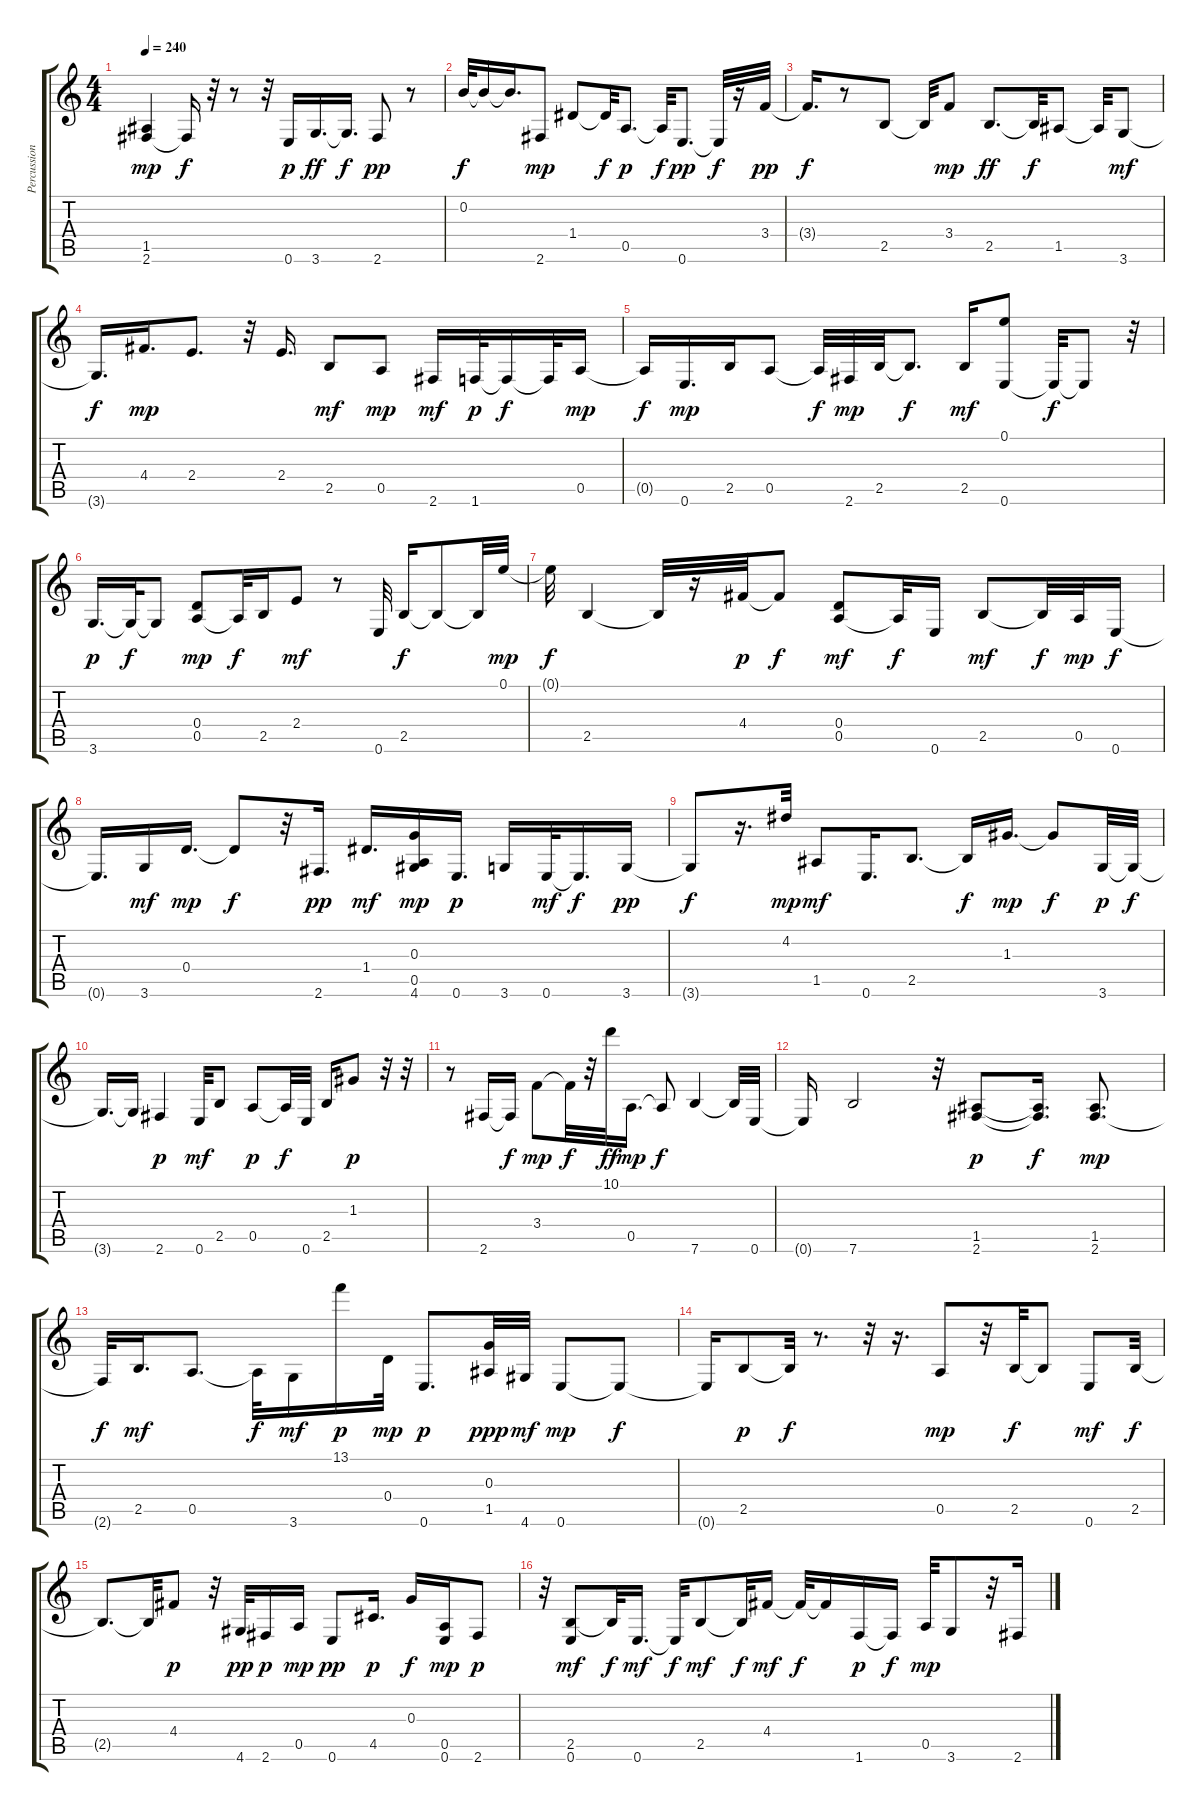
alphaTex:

\track ("Percussions" "Percussion") {instrument acousticguitarsteel}
\staff {score tabs}
\tuning (E4 B3 G3 D3 A2 E2) {hide}
\ts (4 4)
\tempo 240
\clef g2
\ks c
(1.5 2.6).4{dy mp} 2.6{t}.16{dy f} r.32 r.8 r.32 0.6.16{dy p} 3.6.16{d dy ff} 3.6{t}.16{d dy f} 2.6.8{dy pp} r.8 |
0.2.32{dy f} 0.2{t}.16 0.2{t}.16{d} 2.6.8{dy mp} 1.4.8 1.4{t}.32{dy f} 0.5.8{d dy p} 0.5{t}.32{dy f} 0.6.8{d dy pp} 0.6{t}.32{dy f} r.16 3.4.32{dy pp} |
3.4{t}.16{d dy f} r.8 2.5.8 2.5{t}.32 3.4.8{dy mp} 2.5.8{d dy ff} 2.5{t}.32{dy f} 1.5.8 1.5{t}.32 3.6.8{dy mf} |
3.6{t}.16{d dy f} 4.4.16{d dy mp} 2.4.8{d} r.32 2.4.16{d} 2.5.8{dy mf} 0.5.8{dy mp} 2.6.16{dy mf} 1.6.32{dy p} 1.6{t}.16{dy f} 1.6{t}.32 0.5.16{dy mp} |
0.5{t}.16{dy f} 0.6.16{d dy mp} 2.5.16 0.5.8 0.5{t}.32{dy f} 2.6.32{dy mp} 2.5.32 2.5{t}.8{d dy f} 2.5.16{dy mf} (0.1 0.6).8 0.6{t}.32{dy f} 0.6{t}.8 r.32 |
3.6.16{d dy p} 3.6{t}.32{dy f} 3.6{t}.8 (0.4 0.5).8{dy mp} 0.5{t}.32{dy f} 2.5.16 2.4.8{dy mf} r.8 0.6.32 2.5.16{dy f} 2.5{t}.8 2.5{t}.32 0.1.32{dy mp} |
0.1{t}.32{dy f} 2.5.4 2.5{t}.32 r.16 4.4.32{dy p} 4.4{t}.8{dy f} (0.4 0.5).8{dy mf} 0.5{t}.32{dy f} 0.6.16 2.5.8{dy mf} 2.5{t}.32{dy f} 0.5.32{dy mp} 0.6.16{dy f} |
0.6{t}.16{d} 3.6.16{dy mf} 0.4.16{d dy mp} 0.4{t}.8{dy f} r.32 2.6.16{d dy pp} 1.4.16{d dy mf} (0.3 0.5 4.6).16{dy mp} 0.6.16{d dy p} 3.6.16 0.6.32{dy mf} 0.6{t}.16{d dy f} 3.6.16{dy pp} |
3.6{t}.8{dy f} r.16{d} 4.2.32{dy mp} 1.5.8{dy mf} 0.6.16{d} 2.5.8{d} 2.5{t}.16{dy f} 1.3.16{d dy mp} 1.3{t}.8{dy f} 3.6.32{dy p} 3.6{t}.32{dy f} |
3.6{t}.16{d} 3.6{t}.16 2.6.4{dy p} 0.6.32{dy mf} 2.5.8 0.5.8{dy p} 0.5{t}.32{dy f} 0.6.32 2.5.16 1.3.8{dy p} r.32 r.32 |
r.8 2.6.16 2.6{t}.16{dy f} 3.4.8{dy mp} 3.4{t}.32{dy f} r.32 10.1.32{dy ff} 0.5.16{d dy mp} 0.5{t}.8{dy f} 7.6.4 7.6{t}.32 0.6.32 |
0.6{t}.16 7.6.2 r.32 (1.5 2.6).8{dy p} (1.5{t} 2.6{t}).16{d dy f} (1.5 2.6).8{d dy mp} |
2.6{t}.32{dy f} 2.5.16{d dy mf} 0.5.8{d} 0.5{t}.32{dy f} 3.6.16{dy mf} 13.1.16{dy p} 0.4.32{dy mp} 0.6.8{d dy p} (0.3 1.5).32{dy ppp} 4.6.32{dy mf} 0.6.8{dy mp} 0.6{t}.8{dy f} |
0.6{t}.16 2.5.8{dy p} 2.5{t}.32{dy f} r.8{d} r.32 r.16{d} 0.5.8{dy mp} r.32 2.5.32{dy f} 2.5{t}.8 0.6.8{dy mf} 2.5.32{dy f} |
2.5{t}.8{d} 2.5{t}.32 4.4.8{dy p} r.32 4.6.32{dy pp} 2.6.16{dy p} 0.5.16{dy mp} 0.6.8{dy pp} 4.5.16{d dy p} 0.3.16{dy f} (0.5 0.6).16{dy mp} 2.6.8{dy p} |
r.32 (2.5 0.6).8{dy mf} 2.5{t}.32{dy f} 0.6.16{d dy mf} 0.6{t}.32{dy f} 2.5.8{dy mf} 2.5{t}.32{dy f} 4.4.16{dy mf} 4.4{t}.32{dy f} 4.4{t}.16 1.6.16{dy p} 1.6{t}.16{dy f} 0.5.32{dy mp} 3.6.8 r.32 2.6.16
